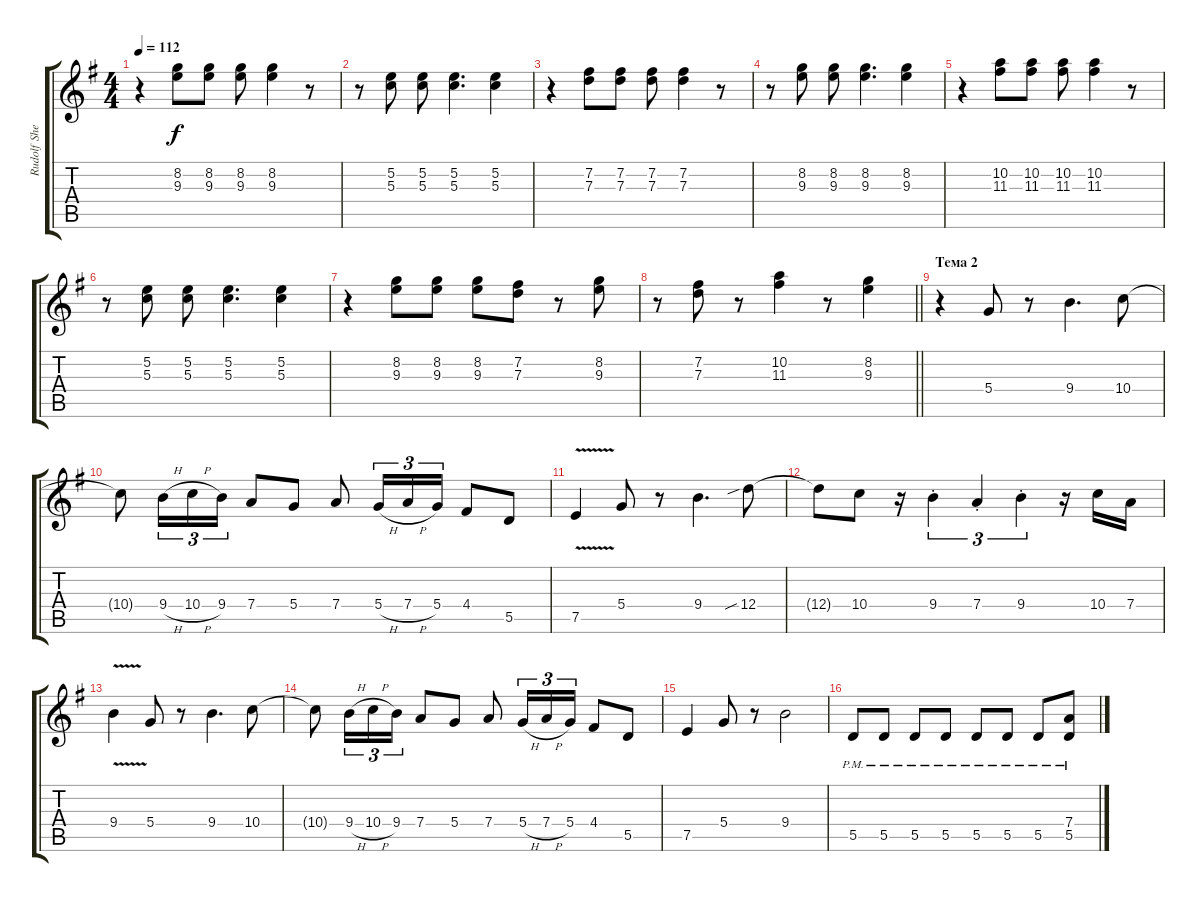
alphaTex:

\track ("Rudolf Shenker" "Rudolf She") {instrument overdrivenguitar}
\staff {score tabs}
\tuning (E4 B3 G3 D3 A2 E2) {hide}
\ts (4 4)
\tempo 112
\clef g2
\ks eminor
r.4{dy f} (8.2 9.3).8 (8.2 9.3).8 (8.2 9.3).8 (8.2 9.3).4 r.8 |
r.8 (5.2 5.3).8 (5.2 5.3).8 (5.2 5.3).4{d} (5.2 5.3).4 |
r.4 (7.2 7.3).8 (7.2 7.3).8 (7.2 7.3).8 (7.2 7.3).4 r.8 |
r.8 (8.2 9.3).8 (8.2 9.3).8 (8.2 9.3).4{d} (8.2 9.3).4 |
r.4 (10.2 11.3).8 (10.2 11.3).8 (10.2 11.3).8 (10.2 11.3).4 r.8 |
r.8 (5.2 5.3).8 (5.2 5.3).8 (5.2 5.3).4{d} (5.2 5.3).4 |
r.4 (8.2 9.3).8 (8.2 9.3).8 (8.2 9.3).8 (7.2 7.3).8 r.8 (8.2 9.3).8 |
\barLineRight lightlight
r.8 (7.2 7.3).8 r.8 (10.2 11.3).4 r.8 (8.2 9.3).4 |
\section ("" "Тема 2")
r.4 5.4.8 r.8 9.4.4{d} 10.4.8 |
10.4{t}.8 9.4{h}.16{tu (3 2)} 10.4{h}.16{tu (3 2)} 9.4.16{tu (3 2)} 7.4.8 5.4.8 7.4.8 5.4{h}.16{tu (3 2)} 7.4{h}.16{tu (3 2)} 5.4.16{tu (3 2)} 4.4.8 5.5.8 |
7.5{v}.4 5.4.8 r.8 9.4.4{d} 12.4{sib}.8 |
12.4{t}.8 10.4.8 r.16 9.4{st}.4{tu (3 2)} 7.4{st}.4{tu (3 2)} 9.4{st}.4{tu (3 2)} r.16 10.4.16 7.4.16 |
9.4{v}.4 5.4.8 r.8 9.4.4{d} 10.4.8 |
10.4{t}.8 9.4{h}.16{tu (3 2)} 10.4{h}.16{tu (3 2)} 9.4.16{tu (3 2)} 7.4.8 5.4.8 7.4.8 5.4{h}.16{tu (3 2)} 7.4{h}.16{tu (3 2)} 5.4.16{tu (3 2)} 4.4.8 5.5.8 |
7.5.4 5.4.8 r.8 9.4.2 |
5.5{pm}.8 5.5{pm}.8 5.5{pm}.8 5.5{pm}.8 5.5{pm}.8 5.5{pm}.8 5.5{pm}.8 (7.4{pm} 5.5{pm}).8
